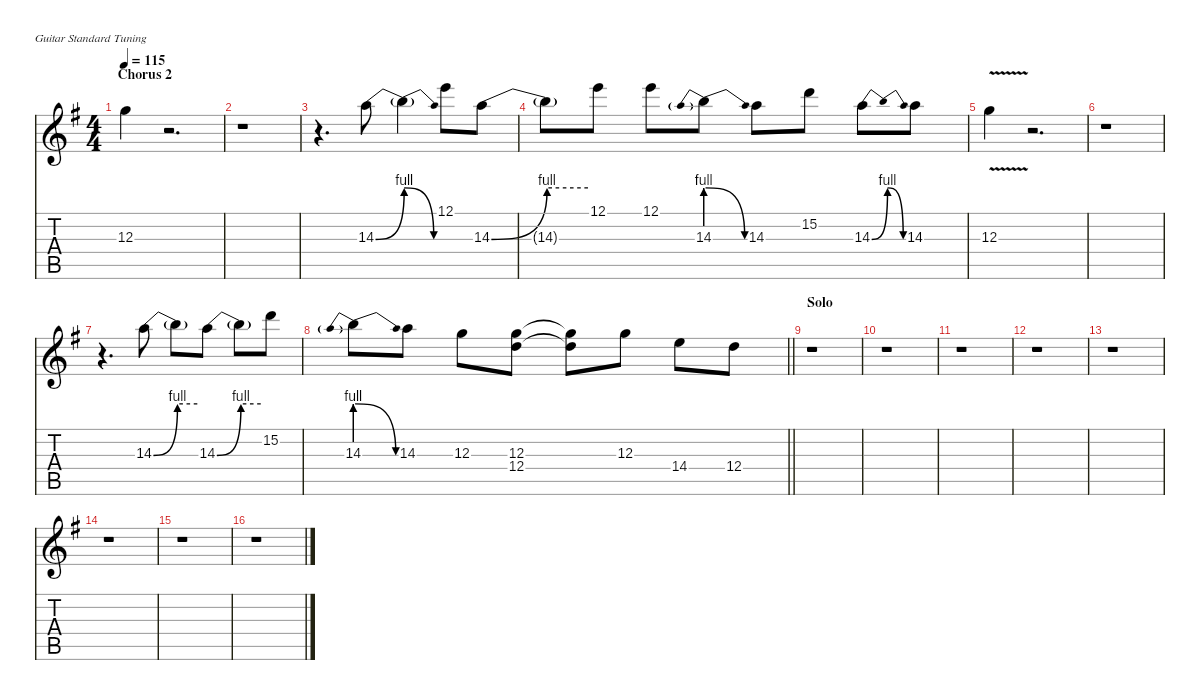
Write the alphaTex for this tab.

\defaultSystemsLayout 8
\hideDynamics
\bracketExtendMode nobrackets
\singleTrackTrackNamePolicy hidden
\multiTrackTrackNamePolicy hidden
\otherSystemsTrackNameOrientation horizontal
\track ("Guitar 2 Left" "od.guit.") {defaultSystemsLayout 8 instrument overdrivenguitar}
\staff {score tabs}
\tuning (E4 B3 G3 D3 A2 E2)
\ts (4 4)
\section ("" "Chorus 2")
\tempo 115
\clef g2
\ks g
12.3{acc forcenatural}.4{dy f beam Down} r.2{d beam Down} |
r.1{beam Down} |
r.4{d beam Down} 14.3{be (bend 0 0 60 4) acc forcenatural}.8{beam Down} 14.3{be (release 0 4 60 0) t}.4{beam Down} 12.1{acc forcenatural}.8{beam Down} 14.3{be (bend 0 0 60 4) acc forcenatural}.8{beam Down} |
14.3{be (hold 0 4 60 4) t}.8{beam Down} 12.1{acc forcenatural}.8{beam Down} 12.1{acc forcenatural}.8{beam Down} 14.3{be (prebendrelease 0 4 60 0)}.8{beam Down} 14.3{acc forcenatural}.8{beam Down} 15.2{acc forcenatural}.8{beam Down} 14.3{be (bendrelease 0 0 9.999999599999999 4 51 4 60 0) acc forcenatural}.8{beam Down} 14.3{acc forcenatural}.8{beam Down} |
12.3{v acc forcenatural}.4{beam Down} r.2{d beam Down} |
r.1{beam Down} |
r.4{d beam Down} 14.3{be (bend 0 0 60 4) acc forcenatural}.8{beam Down} 14.3{be (hold 0 4 60 4) t}.8{beam Down} 14.3{be (bend 0 0 60 4) acc forcenatural}.8{beam Down} 14.3{be (hold 0 4 60 4) t}.8{beam Down} 15.2{acc forcenatural}.8{beam Down} |
\barLineRight lightlight
14.3{be (prebendrelease 0 4 60 0)}.8{beam Down} 14.3{acc forcenatural}.8{beam Down} 12.3{acc forcenatural}.8{beam Down} (12.3{acc forcenatural} 12.4{acc forcenatural}).8{beam Down} (12.3{t acc forcenatural} 12.4{t acc forcenatural}).8{beam Down} 12.3{acc forcenatural}.8{beam Down} 14.4{acc forcenatural}.8{beam Down} 12.4{acc forcenatural}.8{beam Down} |
\section ("" "Solo")
r.1{beam Down} |
r.1{beam Down} |
r.1{beam Down} |
r.1{beam Down} |
r.1{beam Down} |
r.1{beam Down} |
r.1{beam Down} |
r.1{beam Down}
